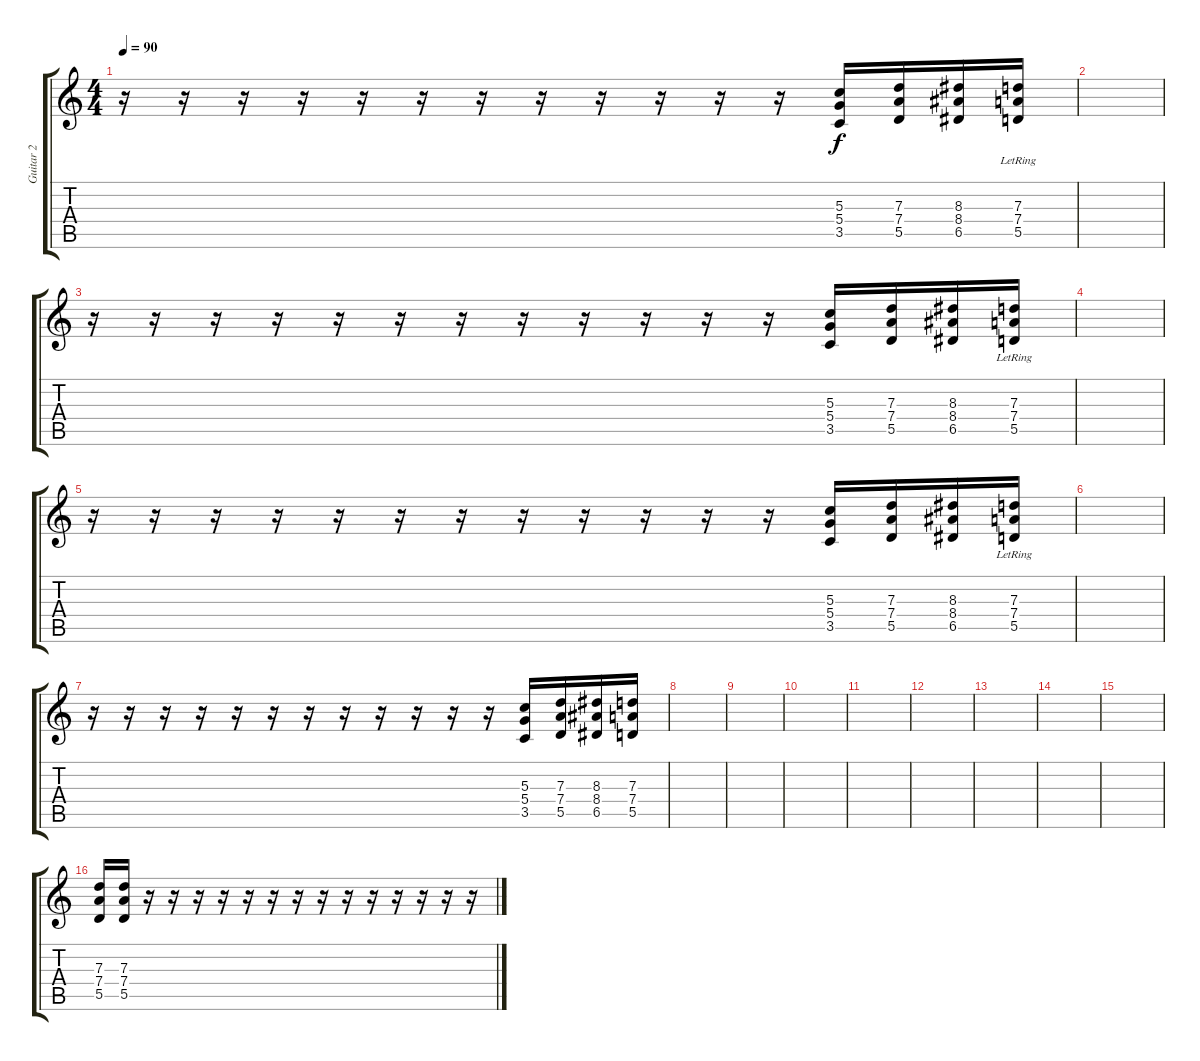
\track ("Guitar 2" "Guitar 2") {instrument overdrivenguitar}
\staff {score tabs}
\tuning (E4 B3 G3 D3 A2 E2) {hide}
\ts (4 4)
\tempo 90
\clef g2
\ks c
r.16{dy f} r.16 r.16 r.16 r.16 r.16 r.16 r.16 r.16 r.16 r.16 r.16 (5.3 5.4 3.5).16 (7.3 7.4 5.5).16 (8.3 8.4 6.5).16 (7.3{lr} 7.4{lr} 5.5{lr}).16 |
|
r.16 r.16 r.16 r.16 r.16 r.16 r.16 r.16 r.16 r.16 r.16 r.16 (5.3 5.4 3.5).16 (7.3 7.4 5.5).16 (8.3 8.4 6.5).16 (7.3{lr} 7.4{lr} 5.5{lr}).16 |
|
r.16 r.16 r.16 r.16 r.16 r.16 r.16 r.16 r.16 r.16 r.16 r.16 (5.3 5.4 3.5).16 (7.3 7.4 5.5).16 (8.3 8.4 6.5).16 (7.3{lr} 7.4{lr} 5.5{lr}).16 |
|
r.16 r.16 r.16 r.16 r.16 r.16 r.16 r.16 r.16 r.16 r.16 r.16 (5.3 5.4 3.5).16 (7.3 7.4 5.5).16 (8.3 8.4 6.5).16 (7.3 7.4 5.5).16 |
|
|
|
|
|
|
|
|
(7.3 7.4 5.5).16 (7.3 7.4 5.5).16 r.16 r.16 r.16 r.16 r.16 r.16 r.16 r.16 r.16 r.16 r.16 r.16 r.16 r.16
